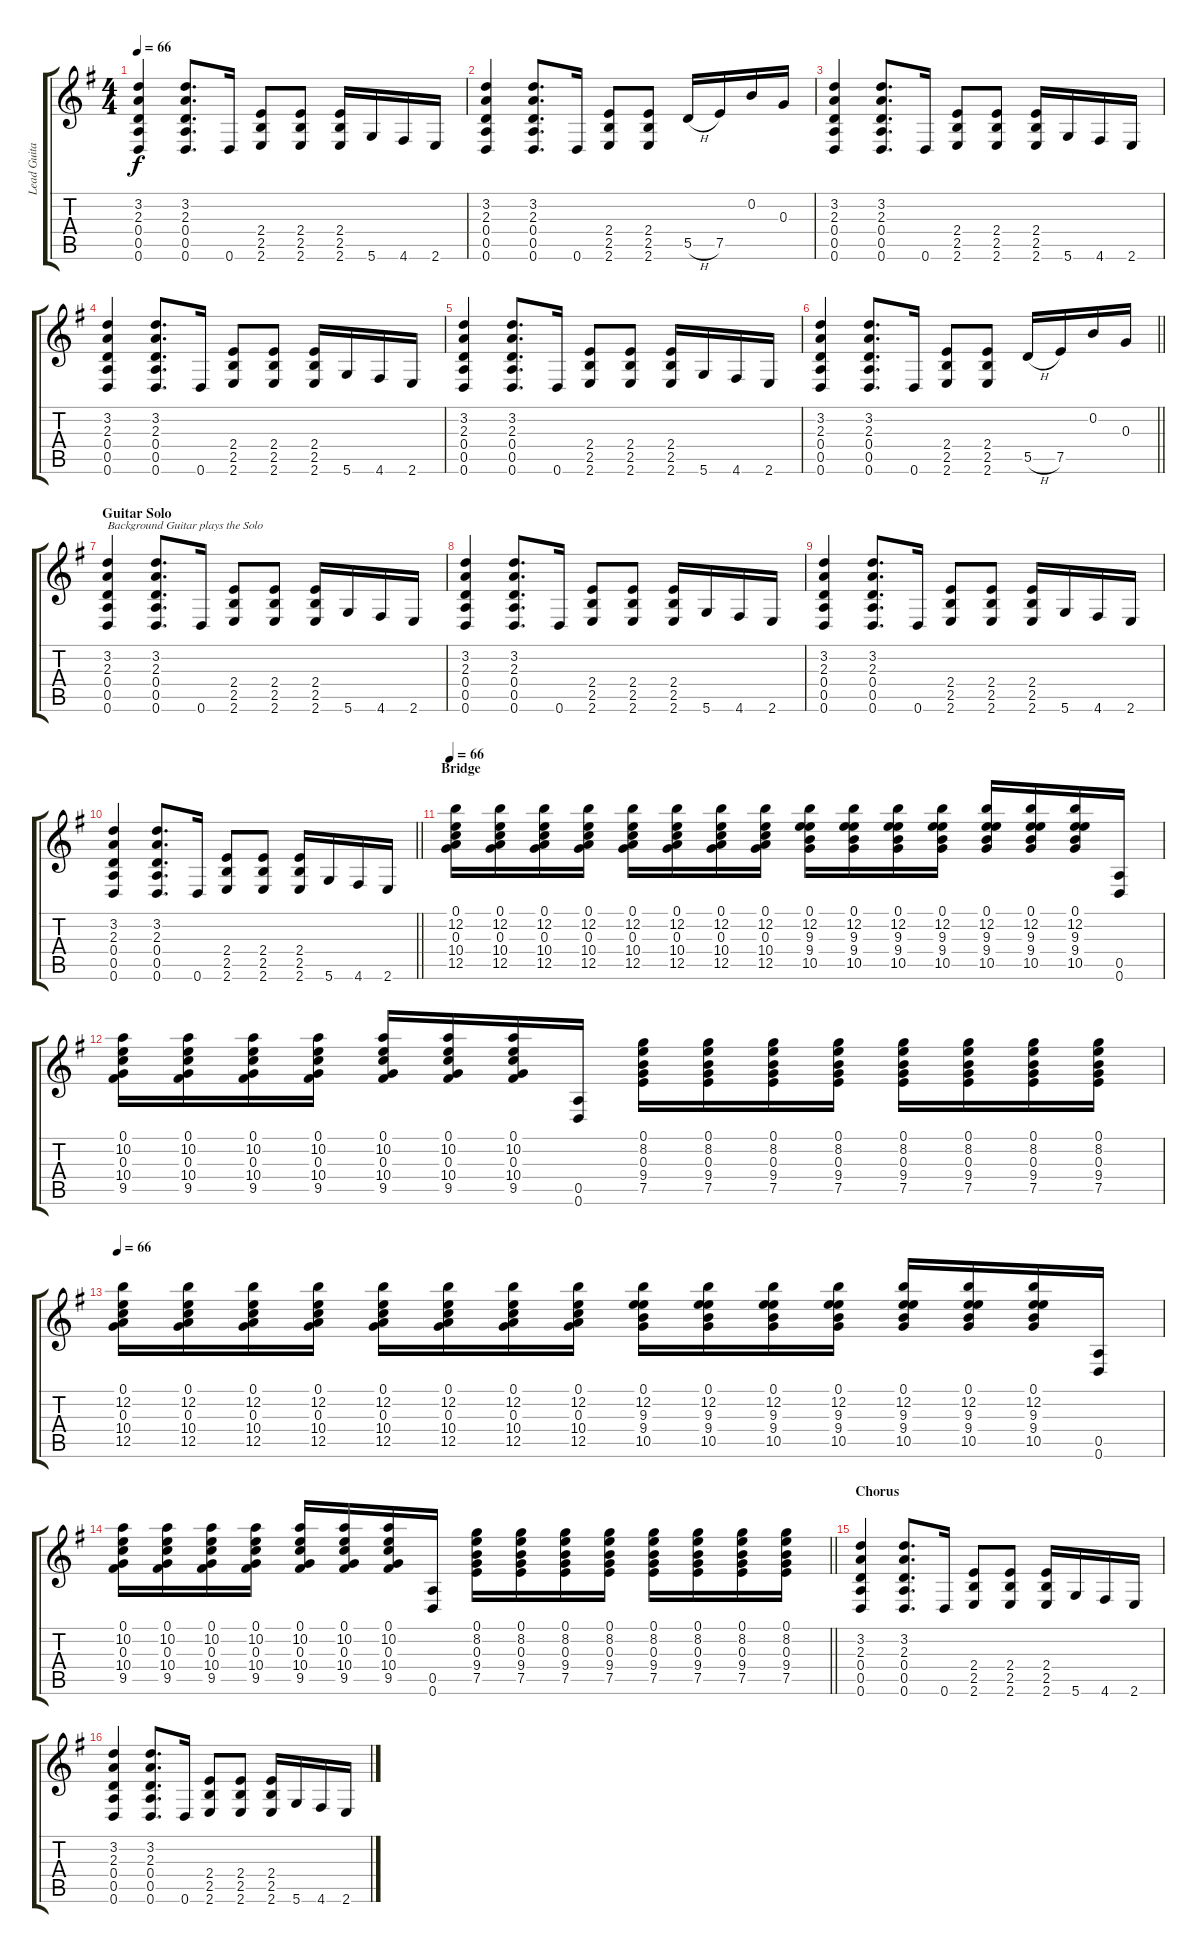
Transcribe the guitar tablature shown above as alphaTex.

\track ("Lead Guitar" "Lead Guita") {instrument overdrivenguitar}
\staff {score tabs}
\tuning (E4 B3 G3 D3 A2 D2) {hide}
\ts (4 4)
\tempo 66
\clef g2
\ks g
(3.2 2.3 0.4 0.5 0.6).4{dy f} (3.2 2.3 0.4 0.5 0.6).8{d} 0.6.16 (2.4 2.5 2.6).8 (2.4 2.5 2.6).8 (2.4 2.5 2.6).16 5.6.16 4.6.16 2.6.16 |
(3.2 2.3 0.4 0.5 0.6).4 (3.2 2.3 0.4 0.5 0.6).8{d} 0.6.16 (2.4 2.5 2.6).8 (2.4 2.5 2.6).8 5.5{h}.16 7.5.16 0.2.16 0.3.16 |
(3.2 2.3 0.4 0.5 0.6).4 (3.2 2.3 0.4 0.5 0.6).8{d} 0.6.16 (2.4 2.5 2.6).8 (2.4 2.5 2.6).8 (2.4 2.5 2.6).16 5.6.16 4.6.16 2.6.16 |
(3.2 2.3 0.4 0.5 0.6).4 (3.2 2.3 0.4 0.5 0.6).8{d} 0.6.16 (2.4 2.5 2.6).8 (2.4 2.5 2.6).8 (2.4 2.5 2.6).16 5.6.16 4.6.16 2.6.16 |
(3.2 2.3 0.4 0.5 0.6).4 (3.2 2.3 0.4 0.5 0.6).8{d} 0.6.16 (2.4 2.5 2.6).8 (2.4 2.5 2.6).8 (2.4 2.5 2.6).16 5.6.16 4.6.16 2.6.16 |
\barLineRight lightlight
(3.2 2.3 0.4 0.5 0.6).4 (3.2 2.3 0.4 0.5 0.6).8{d} 0.6.16 (2.4 2.5 2.6).8 (2.4 2.5 2.6).8 5.5{h}.16 7.5.16 0.2.16 0.3.16 |
\section ("" "Guitar Solo")
(3.2 2.3 0.4 0.5 0.6).4{txt "Background Guitar plays the Solo"} (3.2 2.3 0.4 0.5 0.6).8{d} 0.6.16 (2.4 2.5 2.6).8 (2.4 2.5 2.6).8 (2.4 2.5 2.6).16 5.6.16 4.6.16 2.6.16 |
(3.2 2.3 0.4 0.5 0.6).4 (3.2 2.3 0.4 0.5 0.6).8{d} 0.6.16 (2.4 2.5 2.6).8 (2.4 2.5 2.6).8 (2.4 2.5 2.6).16 5.6.16 4.6.16 2.6.16 |
(3.2 2.3 0.4 0.5 0.6).4 (3.2 2.3 0.4 0.5 0.6).8{d} 0.6.16 (2.4 2.5 2.6).8 (2.4 2.5 2.6).8 (2.4 2.5 2.6).16 5.6.16 4.6.16 2.6.16 |
\barLineRight lightlight
(3.2 2.3 0.4 0.5 0.6).4 (3.2 2.3 0.4 0.5 0.6).8{d} 0.6.16 (2.4 2.5 2.6).8 (2.4 2.5 2.6).8 (2.4 2.5 2.6).16 5.6.16 4.6.16 2.6.16 |
\section ("" "Bridge")
\tempo 66
(0.1 12.2 0.3 10.4 12.5).16 (0.1 12.2 0.3 10.4 12.5).16 (0.1 12.2 0.3 10.4 12.5).16 (0.1 12.2 0.3 10.4 12.5).16 (0.1 12.2 0.3 10.4 12.5).16 (0.1 12.2 0.3 10.4 12.5).16 (0.1 12.2 0.3 10.4 12.5).16 (0.1 12.2 0.3 10.4 12.5).16 (0.1 12.2 9.3 9.4 10.5).16 (0.1 12.2 9.3 9.4 10.5).16 (0.1 12.2 9.3 9.4 10.5).16 (0.1 12.2 9.3 9.4 10.5).16 (0.1 12.2 9.3 9.4 10.5).16 (0.1 12.2 9.3 9.4 10.5).16 (0.1 12.2 9.3 9.4 10.5).16 (0.5 0.6).16 |
(0.1 10.2 0.3 10.4 9.5).16 (0.1 10.2 0.3 10.4 9.5).16 (0.1 10.2 0.3 10.4 9.5).16 (0.1 10.2 0.3 10.4 9.5).16 (0.1 10.2 0.3 10.4 9.5).16 (0.1 10.2 0.3 10.4 9.5).16 (0.1 10.2 0.3 10.4 9.5).16 (0.5 0.6).16 (0.1 8.2 0.3 9.4 7.5).16 (0.1 8.2 0.3 9.4 7.5).16 (0.1 8.2 0.3 9.4 7.5).16 (0.1 8.2 0.3 9.4 7.5).16 (0.1 8.2 0.3 9.4 7.5).16 (0.1 8.2 0.3 9.4 7.5).16 (0.1 8.2 0.3 9.4 7.5).16 (0.1 8.2 0.3 9.4 7.5).16 |
\tempo 66
(0.1 12.2 0.3 10.4 12.5).16 (0.1 12.2 0.3 10.4 12.5).16 (0.1 12.2 0.3 10.4 12.5).16 (0.1 12.2 0.3 10.4 12.5).16 (0.1 12.2 0.3 10.4 12.5).16 (0.1 12.2 0.3 10.4 12.5).16 (0.1 12.2 0.3 10.4 12.5).16 (0.1 12.2 0.3 10.4 12.5).16 (0.1 12.2 9.3 9.4 10.5).16 (0.1 12.2 9.3 9.4 10.5).16 (0.1 12.2 9.3 9.4 10.5).16 (0.1 12.2 9.3 9.4 10.5).16 (0.1 12.2 9.3 9.4 10.5).16 (0.1 12.2 9.3 9.4 10.5).16 (0.1 12.2 9.3 9.4 10.5).16 (0.5 0.6).16 |
\barLineRight lightlight
(0.1 10.2 0.3 10.4 9.5).16 (0.1 10.2 0.3 10.4 9.5).16 (0.1 10.2 0.3 10.4 9.5).16 (0.1 10.2 0.3 10.4 9.5).16 (0.1 10.2 0.3 10.4 9.5).16 (0.1 10.2 0.3 10.4 9.5).16 (0.1 10.2 0.3 10.4 9.5).16 (0.5 0.6).16 (0.1 8.2 0.3 9.4 7.5).16 (0.1 8.2 0.3 9.4 7.5).16 (0.1 8.2 0.3 9.4 7.5).16 (0.1 8.2 0.3 9.4 7.5).16 (0.1 8.2 0.3 9.4 7.5).16 (0.1 8.2 0.3 9.4 7.5).16 (0.1 8.2 0.3 9.4 7.5).16 (0.1 8.2 0.3 9.4 7.5).16 |
\section ("" "Chorus")
(3.2 2.3 0.4 0.5 0.6).4 (3.2 2.3 0.4 0.5 0.6).8{d} 0.6.16 (2.4 2.5 2.6).8 (2.4 2.5 2.6).8 (2.4 2.5 2.6).16 5.6.16 4.6.16 2.6.16 |
(3.2 2.3 0.4 0.5 0.6).4 (3.2 2.3 0.4 0.5 0.6).8{d} 0.6.16 (2.4 2.5 2.6).8 (2.4 2.5 2.6).8 (2.4 2.5 2.6).16 5.6.16 4.6.16 2.6.16
